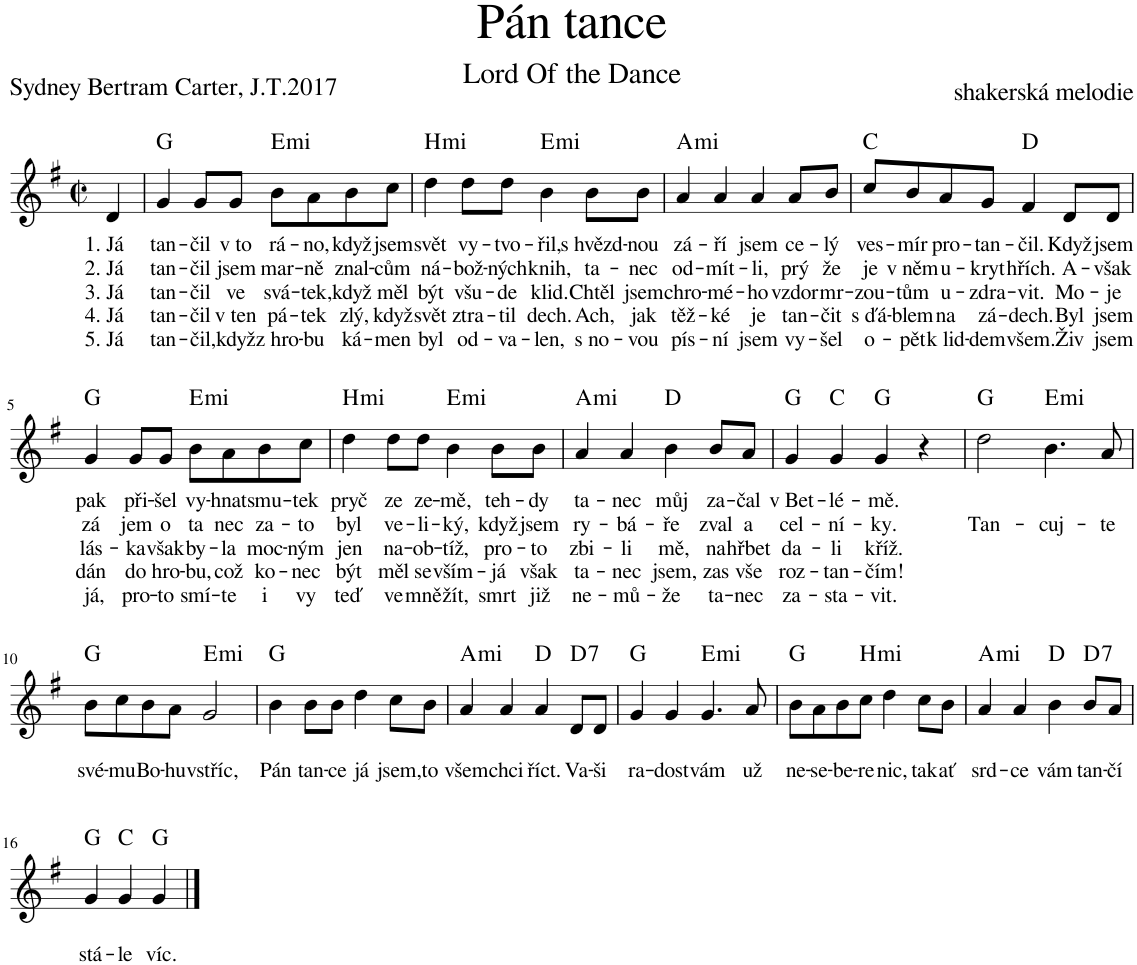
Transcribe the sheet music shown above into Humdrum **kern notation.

**kern	**text	**text	**text	**text	**text	**harte
*part1	*part1	*part1	*part1	*part1	*part1	*part1
*staff1	*staff1	*staff1	*staff1	*staff1	*staff1	*
*I"Hlas	*	*	*	*	*	*
*I'Hl.	*	*	*	*	*	*
*clefG2	*	*	*	*	*	*
*k[f#]	*	*	*	*	*	*
*M2/2	*	*	*	*	*	*
*met(c|)	*	*	*	*	*	*
=	=	=	=	=	=	=
!	!LO:LY:b	!LO:LY:b	!LO:LY:b	!LO:LY:b	!LO:LY:b	!
4d/	1. Já	2. Já	3. Já	4. Já	5. Já	.
=1	=1	=1	=1	=1	=1	=1
!	!LO:LY:b	!LO:LY:b	!LO:LY:b	!LO:LY:b	!LO:LY:b	!
4g/	tan-	tan-	tan-	tan-	tan-	G:maj
!	!LO:LY:b	!LO:LY:b	!LO:LY:b	!LO:LY:b	!LO:LY:b	!
8g/L	-čil	-čil	-čil	-čil	-čil,	.
!	!LO:LY:b	!LO:LY:b	!LO:LY:b	!LO:LY:b	!LO:LY:b	!
8g/J	v to	jsem	ve	v ten	když	.
!	!LO:LY:b	!LO:LY:b	!LO:LY:b	!LO:LY:b	!LO:LY:b	!LO:H:kt=mi
8b\L	rá-	mar-	svá-	pá-	z hro-	E:min
!	!LO:LY:b	!LO:LY:b	!LO:LY:b	!LO:LY:b	!LO:LY:b	!
8a\	-no,	-ně	-tek,	-tek	-bu	.
!	!LO:LY:b	!LO:LY:b	!LO:LY:b	!LO:LY:b	!LO:LY:b	!
8b\	když	znal-	když	zlý,	ká-	.
!	!LO:LY:b	!LO:LY:b	!LO:LY:b	!LO:LY:b	!LO:LY:b	!
8cc\J	jsem	-cům	měl	když	-men	.
=2	=2	=2	=2	=2	=2	=2
!	!LO:LY:b	!LO:LY:b	!LO:LY:b	!LO:LY:b	!LO:LY:b	!LO:H:kt=mi
4dd\	svět	ná-	být	svět	byl	B:min
!	!LO:LY:b	!LO:LY:b	!LO:LY:b	!LO:LY:b	!LO:LY:b	!
8dd\L	vy-	-bož-	všu-	ztra-	od-	.
!	!LO:LY:b	!LO:LY:b	!LO:LY:b	!LO:LY:b	!LO:LY:b	!
8dd\J	-tvo-	-ných	-de	-til	-va-	.
!	!LO:LY:b	!LO:LY:b	!LO:LY:b	!LO:LY:b	!LO:LY:b	!LO:H:kt=mi
4b\	-řil,	knih,	klid.	dech.	-len,	E:min
!	!LO:LY:b	!LO:LY:b	!LO:LY:b	!LO:LY:b	!LO:LY:b	!
8b\L	s hvězd-	ta-	Chtěl	Ach,	s no-	.
!	!LO:LY:b	!LO:LY:b	!LO:LY:b	!LO:LY:b	!LO:LY:b	!
8b\J	-nou	-nec	jsem	jak	-vou	.
=3	=3	=3	=3	=3	=3	=3
!	!LO:LY:b	!LO:LY:b	!LO:LY:b	!LO:LY:b	!LO:LY:b	!LO:H:kt=mi
4a/	zá-	od-	chro-	těž-	pís-	A:min
!	!LO:LY:b	!LO:LY:b	!LO:LY:b	!LO:LY:b	!LO:LY:b	!
4a/	-ří	-mít-	-mé-	-ké	-ní	.
!	!LO:LY:b	!LO:LY:b	!LO:LY:b	!LO:LY:b	!LO:LY:b	!
4a/	jsem	-li,	-ho	je	jsem	.
!	!LO:LY:b	!LO:LY:b	!LO:LY:b	!LO:LY:b	!LO:LY:b	!
8a/L	ce-	prý	vzdor	tan-	vy-	.
!	!LO:LY:b	!LO:LY:b	!LO:LY:b	!LO:LY:b	!LO:LY:b	!
8b/J	-lý	že	mr-	-čit	-šel	.
=4	=4	=4	=4	=4	=4	=4
!	!LO:LY:b	!LO:LY:b	!LO:LY:b	!LO:LY:b	!LO:LY:b	!
8cc/L	ves-	je	-zou-	s ďá-	o-	C:maj
!	!LO:LY:b	!LO:LY:b	!LO:LY:b	!LO:LY:b	!LO:LY:b	!
8b/	-mír	v něm	-tům	-blem	-pět	.
!	!LO:LY:b	!LO:LY:b	!LO:LY:b	!LO:LY:b	!LO:LY:b	!
8a/	pro-	u-	u-	na	k lid-	.
!	!LO:LY:b	!LO:LY:b	!LO:LY:b	!LO:LY:b	!LO:LY:b	!
8g/J	-tan-	-kryt	-zdra-	zá-	-dem	.
!	!LO:LY:b	!LO:LY:b	!LO:LY:b	!LO:LY:b	!LO:LY:b	!
4f#/	-čil.	hřích.	-vit.	-dech.	všem.	D:maj
!	!LO:LY:b	!LO:LY:b	!LO:LY:b	!LO:LY:b	!LO:LY:b	!
8d/L	Když	A-	Mo-	Byl	Živ	.
!	!LO:LY:b	!LO:LY:b	!LO:LY:b	!LO:LY:b	!LO:LY:b	!
8d/J	jsem	-však	-je	jsem	jsem	.
!!LO:LB:g=z
=5	=5	=5	=5	=5	=5	=5
!	!LO:LY:b	!LO:LY:b	!LO:LY:b	!LO:LY:b	!LO:LY:b	!
4g/	pak	zá	lás-	dán	já,	G:maj
!	!LO:LY:b	!LO:LY:b	!LO:LY:b	!LO:LY:b	!LO:LY:b	!
8g/L	při-	jem	-ka	do	pro-	.
!	!LO:LY:b	!LO:LY:b	!LO:LY:b	!LO:LY:b	!LO:LY:b	!
8g/J	-šel	o	však	hro-	-to	.
!	!LO:LY:b	!LO:LY:b	!LO:LY:b	!LO:LY:b	!LO:LY:b	!LO:H:kt=mi
8b\L	vy-	ta	by-	-bu,	smí-	E:min
!	!LO:LY:b	!LO:LY:b	!LO:LY:b	!LO:LY:b	!LO:LY:b	!
8a\	-hnat	nec	-la	což	-te	.
!	!LO:LY:b	!LO:LY:b	!LO:LY:b	!LO:LY:b	!LO:LY:b	!
8b\	smu-	za-	moc-	ko-	i	.
!	!LO:LY:b	!LO:LY:b	!LO:LY:b	!LO:LY:b	!LO:LY:b	!
8cc\J	-tek	-to	-ným	-nec	vy	.
=6	=6	=6	=6	=6	=6	=6
!	!LO:LY:b	!LO:LY:b	!LO:LY:b	!LO:LY:b	!LO:LY:b	!LO:H:kt=mi
4dd\	pryč	byl	jen	být	teď	B:min
!	!LO:LY:b	!LO:LY:b	!LO:LY:b	!LO:LY:b	!LO:LY:b	!
8dd\L	ze	ve-	na-	měl	ve	.
!	!LO:LY:b	!LO:LY:b	!LO:LY:b	!LO:LY:b	!LO:LY:b	!
8dd\J	ze-	-li-	-ob-	se	mně	.
!	!LO:LY:b	!LO:LY:b	!LO:LY:b	!LO:LY:b	!LO:LY:b	!LO:H:kt=mi
4b\	-mě,	-ký,	-tíž,	vším-	žít,	E:min
!	!LO:LY:b	!LO:LY:b	!LO:LY:b	!LO:LY:b	!LO:LY:b	!
8b\L	teh-	když	pro-	-já	smrt	.
!	!LO:LY:b	!LO:LY:b	!LO:LY:b	!LO:LY:b	!LO:LY:b	!
8b\J	-dy	jsem	-to	však	již	.
=7	=7	=7	=7	=7	=7	=7
!	!LO:LY:b	!LO:LY:b	!LO:LY:b	!LO:LY:b	!LO:LY:b	!LO:H:kt=mi
4a/	ta-	ry-	zbi-	ta-	ne-	A:min
!	!LO:LY:b	!LO:LY:b	!LO:LY:b	!LO:LY:b	!LO:LY:b	!
4a/	-nec	-bá-	-li	-nec	-mů-	.
!	!LO:LY:b	!LO:LY:b	!LO:LY:b	!LO:LY:b	!LO:LY:b	!
4b\	můj	-ře	mě,	jsem,	-že	D:maj
!	!LO:LY:b	!LO:LY:b	!LO:LY:b	!LO:LY:b	!LO:LY:b	!
8b/L	za-	zval	na	zas	ta-	.
!	!LO:LY:b	!LO:LY:b	!LO:LY:b	!LO:LY:b	!LO:LY:b	!
8a/J	-čal	a	hřbet	vše	-nec	.
=8	=8	=8	=8	=8	=8	=8
!	!LO:LY:b	!LO:LY:b	!LO:LY:b	!LO:LY:b	!LO:LY:b	!
4g/	v Bet-	cel-	da-	roz-	za-	G:maj
!	!LO:LY:b	!LO:LY:b	!LO:LY:b	!LO:LY:b	!LO:LY:b	!
4g/	-lé-	-ní-	-li	-tan-	-sta-	C:maj
!	!LO:LY:b	!LO:LY:b	!LO:LY:b	!LO:LY:b	!LO:LY:b	!
4g/	-mě.	-ky.	kříž.	-čím!	-vit.	G:maj
4r	.	.	.	.	.	.
=9	=9	=9	=9	=9	=9	=9
!	!	!LO:LY:b	!	!	!	!
2dd\	.	Tan-	.	.	.	G:maj
!	!	!LO:LY:b	!	!	!	!LO:H:kt=mi
4.b\	.	-cuj-	.	.	.	E:min
!	!	!LO:LY:b	!	!	!	!
8a/	.	-te	.	.	.	.
!!LO:LB:g=z
=10	=10	=10	=10	=10	=10	=10
!	!	!LO:LY:b	!	!	!	!
8b\L	.	své-	.	.	.	G:maj
!	!	!LO:LY:b	!	!	!	!
8cc\	.	-mu	.	.	.	.
!	!	!LO:LY:b	!	!	!	!
8b\	.	Bo-	.	.	.	.
!	!	!LO:LY:b	!	!	!	!
8a\J	.	-hu	.	.	.	.
!	!	!LO:LY:b	!	!	!	!LO:H:kt=mi
2g/	.	vstříc,	.	.	.	E:min
=11	=11	=11	=11	=11	=11	=11
!	!	!LO:LY:b	!	!	!	!
4b\	.	Pán	.	.	.	G:maj
!	!	!LO:LY:b	!	!	!	!
8b\L	.	tan-	.	.	.	.
!	!	!LO:LY:b	!	!	!	!
8b\J	.	-ce	.	.	.	.
!	!	!LO:LY:b	!	!	!	!
4dd\	.	já	.	.	.	.
!	!	!LO:LY:b	!	!	!	!
8cc\L	.	jsem,	.	.	.	.
!	!	!LO:LY:b	!	!	!	!
8b\J	.	to	.	.	.	.
=12	=12	=12	=12	=12	=12	=12
!	!	!LO:LY:b	!	!	!	!LO:H:kt=mi
4a/	.	všem	.	.	.	A:min
!	!	!LO:LY:b	!	!	!	!
4a/	.	chci	.	.	.	.
!	!	!LO:LY:b	!	!	!	!
4a/	.	říct.	.	.	.	D:maj
!	!	!LO:LY:b	!	!	!	!LO:H:kt=7
8d/L	.	Va-	.	.	.	D:7
!	!	!LO:LY:b	!	!	!	!
8d/J	.	-ši	.	.	.	.
=13	=13	=13	=13	=13	=13	=13
!	!	!LO:LY:b	!	!	!	!
4g/	.	ra-	.	.	.	G:maj
!	!	!LO:LY:b	!	!	!	!
4g/	.	-dost	.	.	.	.
!	!	!LO:LY:b	!	!	!	!LO:H:kt=mi
4.g/	.	vám	.	.	.	E:min
!	!	!LO:LY:b	!	!	!	!
8a/	.	už	.	.	.	.
=14	=14	=14	=14	=14	=14	=14
!	!	!LO:LY:b	!	!	!	!
8b\L	.	ne-	.	.	.	G:maj
!	!	!LO:LY:b	!	!	!	!
8a\	.	-se-	.	.	.	.
!	!	!LO:LY:b	!	!	!	!
8b\	.	-be-	.	.	.	.
!	!	!LO:LY:b	!	!	!	!LO:H:kt=mi
8cc\J	.	-re	.	.	.	B:min
!	!	!LO:LY:b	!	!	!	!
4dd\	.	nic,	.	.	.	.
!	!	!LO:LY:b	!	!	!	!
8cc\L	.	tak	.	.	.	.
!	!	!LO:LY:b	!	!	!	!
8b\J	.	ať	.	.	.	.
=15	=15	=15	=15	=15	=15	=15
!	!	!LO:LY:b	!	!	!	!LO:H:kt=mi
4a/	.	srd-	.	.	.	A:min
!	!	!LO:LY:b	!	!	!	!
4a/	.	-ce	.	.	.	.
!	!	!LO:LY:b	!	!	!	!
4b\	.	vám	.	.	.	D:maj
!	!	!LO:LY:b	!	!	!	!LO:H:kt=7
8b/L	.	tan-	.	.	.	D:7
!	!	!LO:LY:b	!	!	!	!
8a/J	.	-čí	.	.	.	.
!!LO:LB:g=z
=16	=16	=16	=16	=16	=16	=16
!	!	!LO:LY:b	!	!	!	!
4g/	.	stá-	.	.	.	G:maj
!	!	!LO:LY:b	!	!	!	!
4g/	.	-le	.	.	.	C:maj
!	!	!LO:LY:b	!	!	!	!
4g/	.	víc.	.	.	.	G:maj
==	==	==	==	==	==	==
*-	*-	*-	*-	*-	*-	*-
